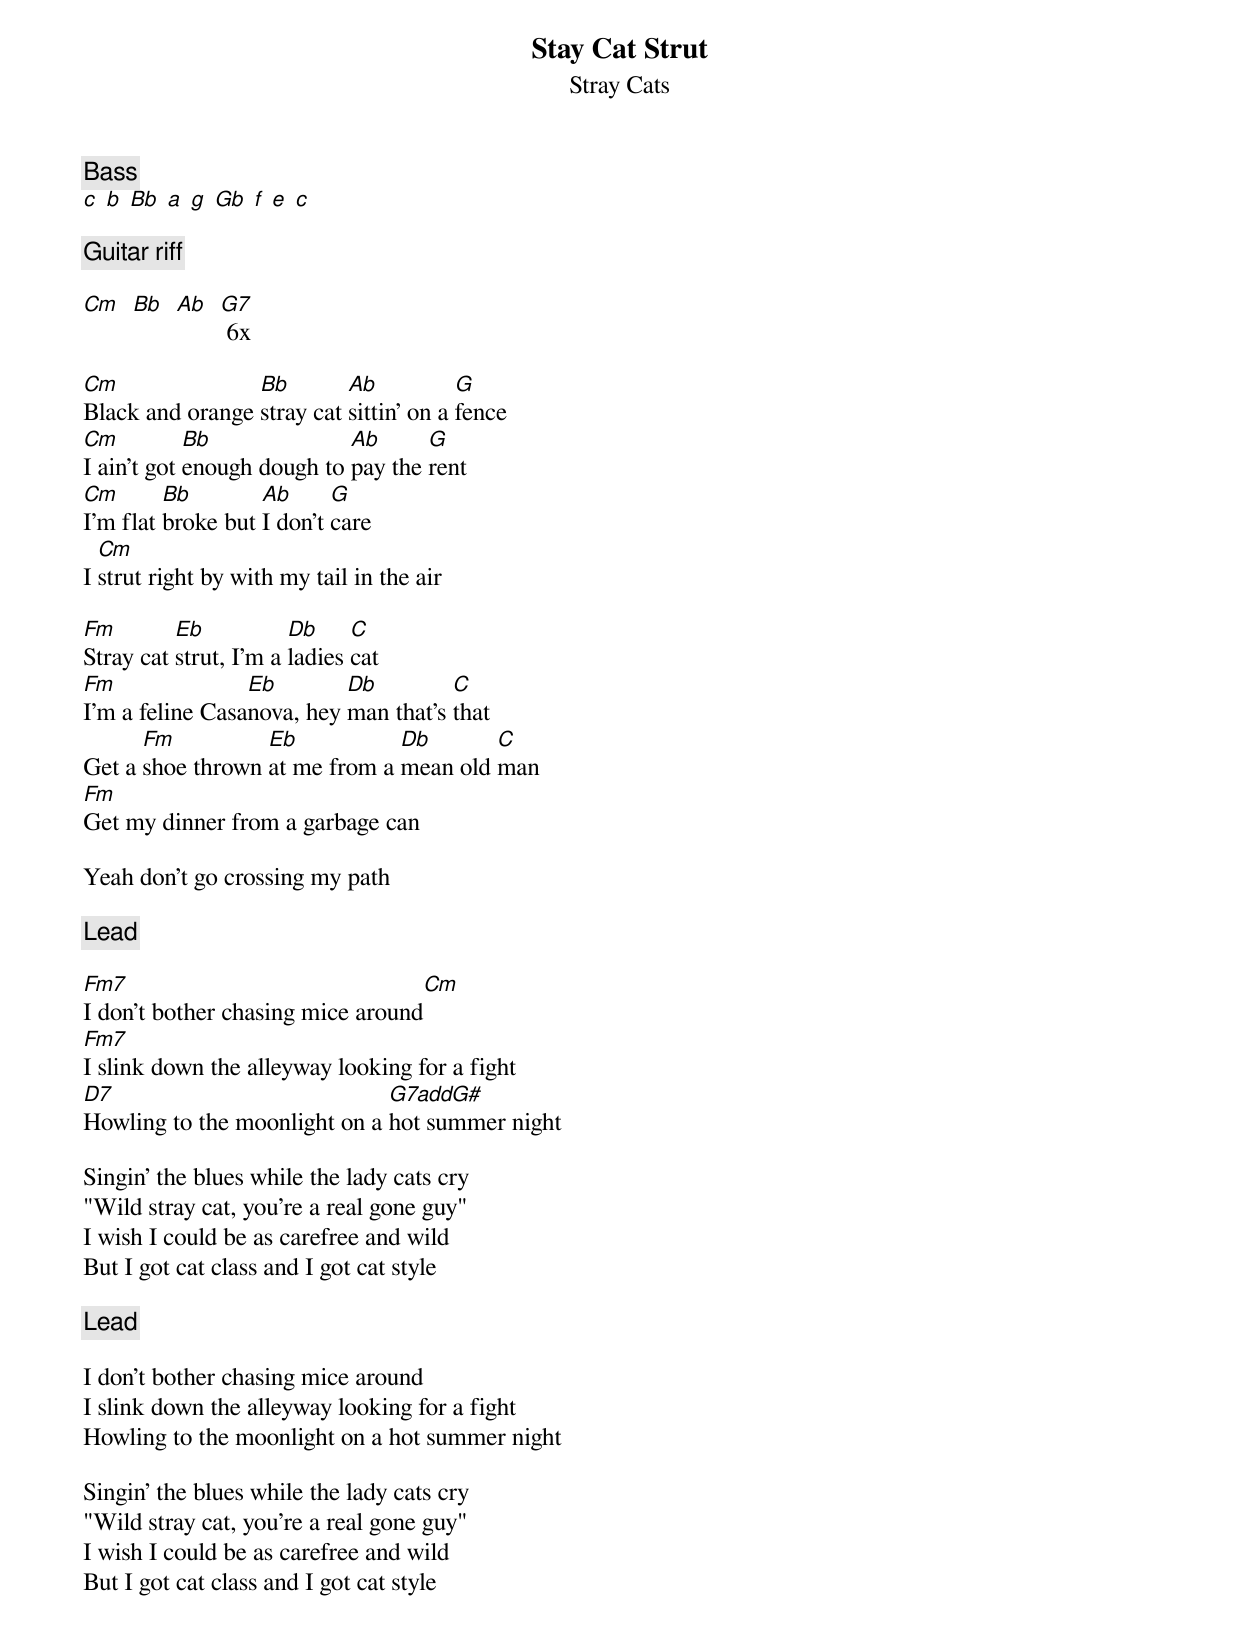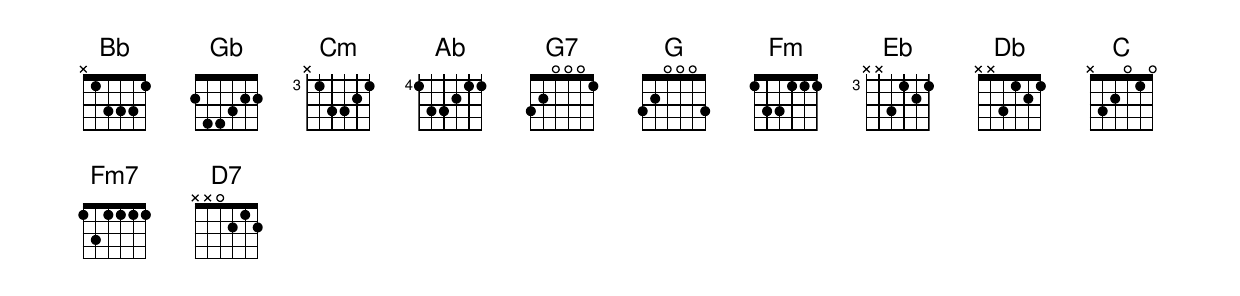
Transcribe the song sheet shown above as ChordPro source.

{title:Stay Cat Strut}
{subtitle:Stray Cats}
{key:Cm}

{c:Bass}
[c] [b] [Bb] [a] [g] [Gb] [f] [e] [c]

{c:Guitar riff}

[Cm]  [Bb]  [Ab]  [G7] 6x

[Cm]Black and orange [Bb]stray cat [Ab]sittin' on a [G]fence
[Cm]I ain't got [Bb]enough dough to [Ab]pay the [G]rent
[Cm]I'm flat [Bb]broke but [Ab]I don't [G]care
I [Cm]strut right by with my tail in the air

[Fm]Stray cat [Eb]strut, I'm a [Db]ladies [C]cat
[Fm]I'm a feline Casa[Eb]nova, hey [Db]man that's [C]that
Get a [Fm]shoe thrown [Eb]at me from a [Db]mean old [C]man
[Fm]Get my dinner from a garbage can

Yeah don't go crossing my path

{c:Lead}

[Fm7]I don't bother chasing mice around[Cm]
[Fm7]I slink down the alleyway looking for a fight
[D7]Howling to the moonlight on a [G7addG#]hot summer night

Singin' the blues while the lady cats cry
"Wild stray cat, you're a real gone guy"
I wish I could be as carefree and wild
But I got cat class and I got cat style

{c:Lead}

I don't bother chasing mice around
I slink down the alleyway looking for a fight
Howling to the moonlight on a hot summer night

Singin' the blues while the lady cats cry
"Wild stray cat, you're a real gone guy"
I wish I could be as carefree and wild
But I got cat class and I got cat style
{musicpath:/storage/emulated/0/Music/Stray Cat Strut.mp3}
